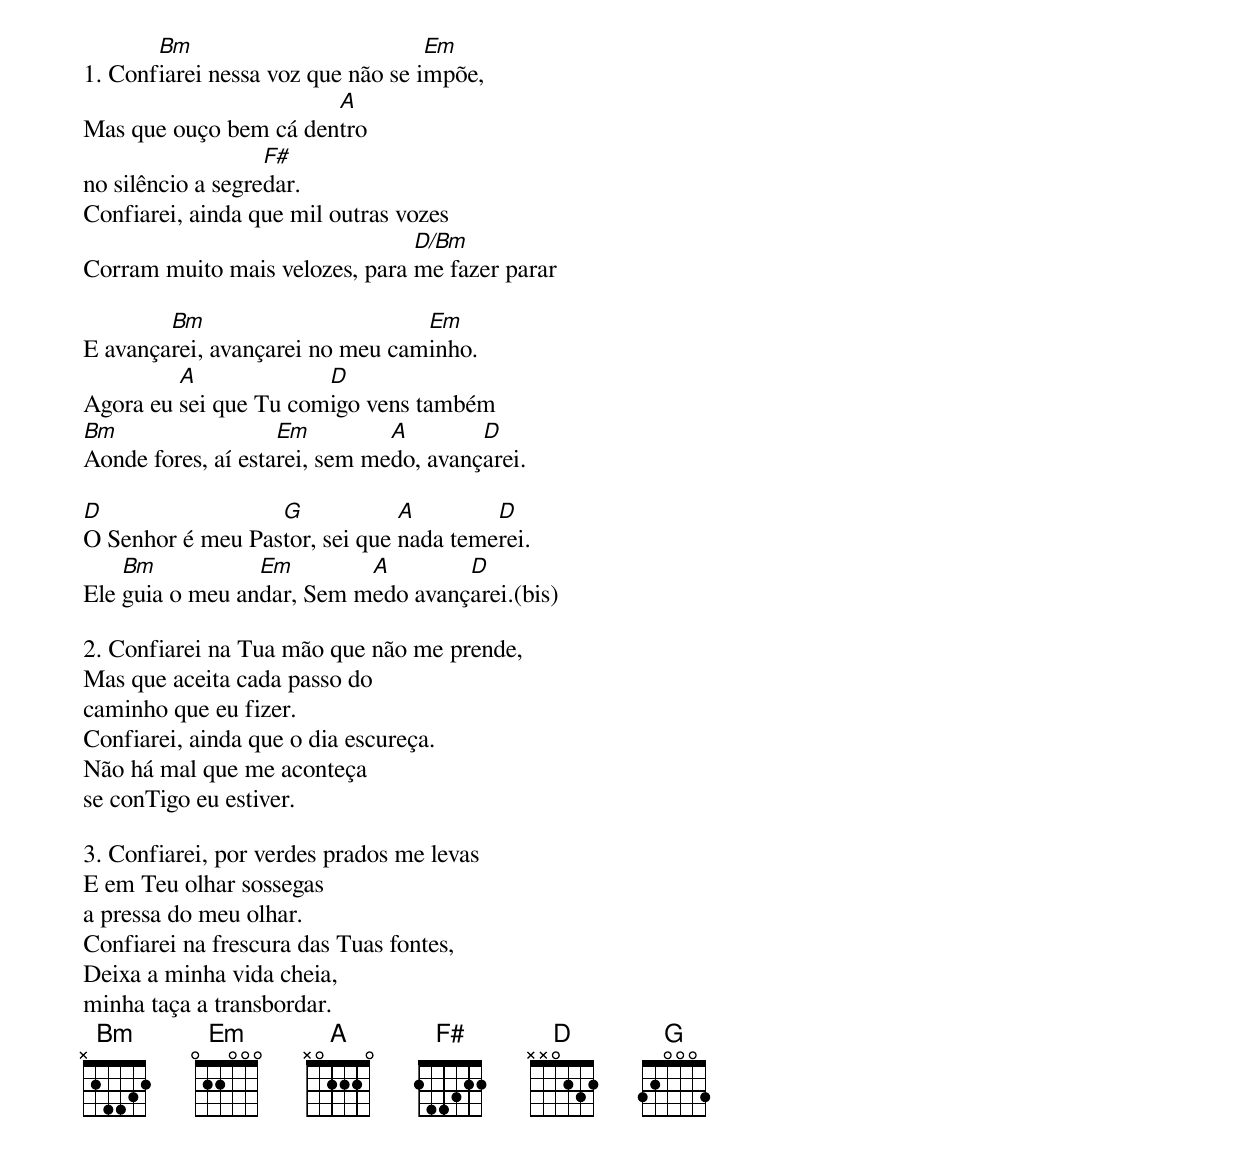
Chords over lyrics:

       Bm                          Em
1. Confiarei nessa voz que não se impõe,
                       A
Mas que ouço bem cá dentro
                   F#
no silêncio a segredar.
Confiarei, ainda que mil outras vozes
                                D/Bm
Corram muito mais velozes, para me fazer parar

        Bm                       Em
E avançarei, avançarei no meu caminho.
         A             D
Agora eu sei que Tu comigo vens também
Bm                  Em         A        D
Aonde fores, aí estarei, sem medo, avançarei.

D                 G            A        D
O Senhor é meu Pastor, sei que nada temerei.
    Bm           Em        A        D
Ele guia o meu andar, Sem medo avançarei.(bis)

2. Confiarei na Tua mão que não me prende,
Mas que aceita cada passo do
caminho que eu fizer.
Confiarei, ainda que o dia escureça.
Não há mal que me aconteça
se conTigo eu estiver.

3. Confiarei, por verdes prados me levas
E em Teu olhar sossegas
a pressa do meu olhar.
Confiarei na frescura das Tuas fontes,
Deixa a minha vida cheia,
minha taça a transbordar.
